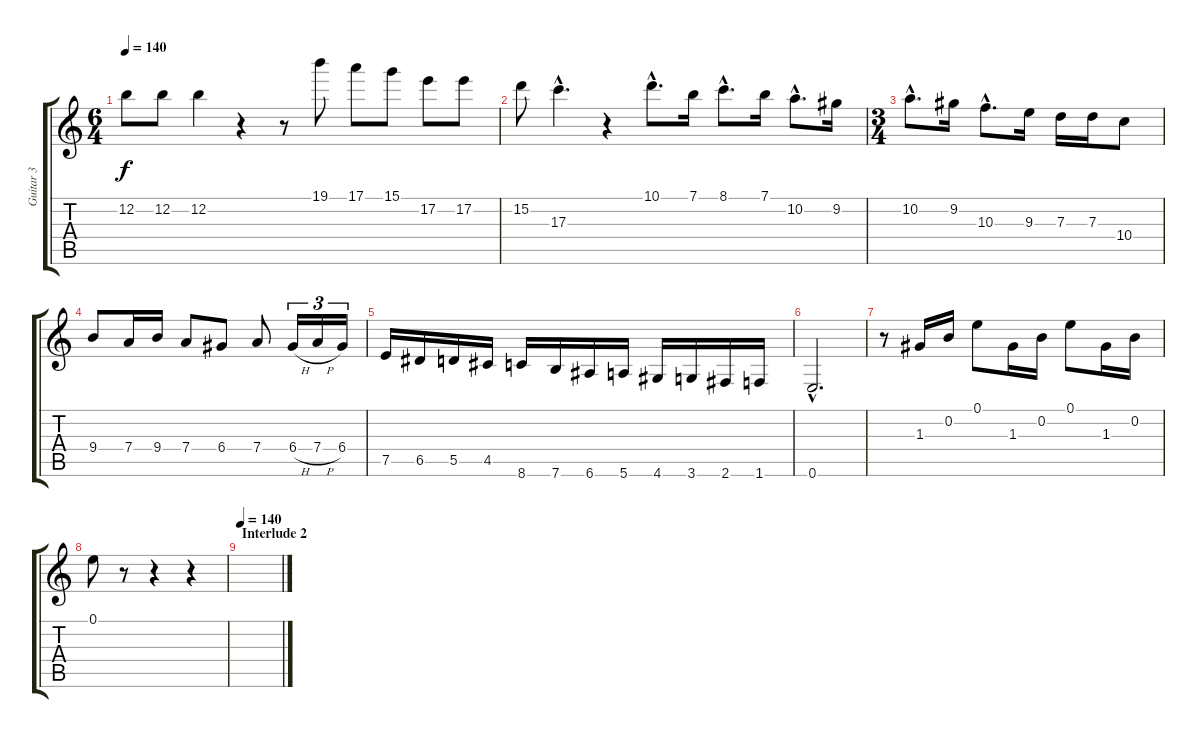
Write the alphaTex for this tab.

\track ("Guitar 3" "Guitar 3") {instrument acousticguitarnylon}
\staff {score tabs}
\tuning (E4 B3 G3 D3 A2 E2) {hide}
\ts (6 4)
\tempo 140
\clef g2
\ks c
12.2.8{dy f} 12.2.8 12.2.4 r.4 r.8 19.1.8 17.1.8 15.1.8 17.2.8 17.2.8 |
15.2.8 17.3{hac}.4{d} r.4 10.1{hac}.8{d} 7.1.16 8.1{hac}.8{d} 7.1.16 10.2{hac}.8{d} 9.2.16 |
\ts (3 4)
10.2{hac}.8{d} 9.2.16 10.3{hac}.8{d} 9.3.16 7.3.16 7.3.16 10.4.8 |
9.4.8 7.4.16 9.4.16 7.4.8 6.4.8 7.4.8 6.4{h}.16{tu (3 2)} 7.4{h}.16{tu (3 2)} 6.4.16{tu (3 2)} |
7.5.16 6.5.16 5.5.16 4.5.16 8.6.16 7.6.16 6.6.16 5.6.16 4.6.16 3.6.16 2.6.16 1.6.16 |
0.6{hac}.2{d} |
r.8 1.3.16 0.2.16 0.1.8 1.3.16 0.2.16 0.1.8 1.3.16 0.2.16 |
0.1.8 r.8 r.4 r.4 |
\section ("" "Interlude 2")
\tempo 140
